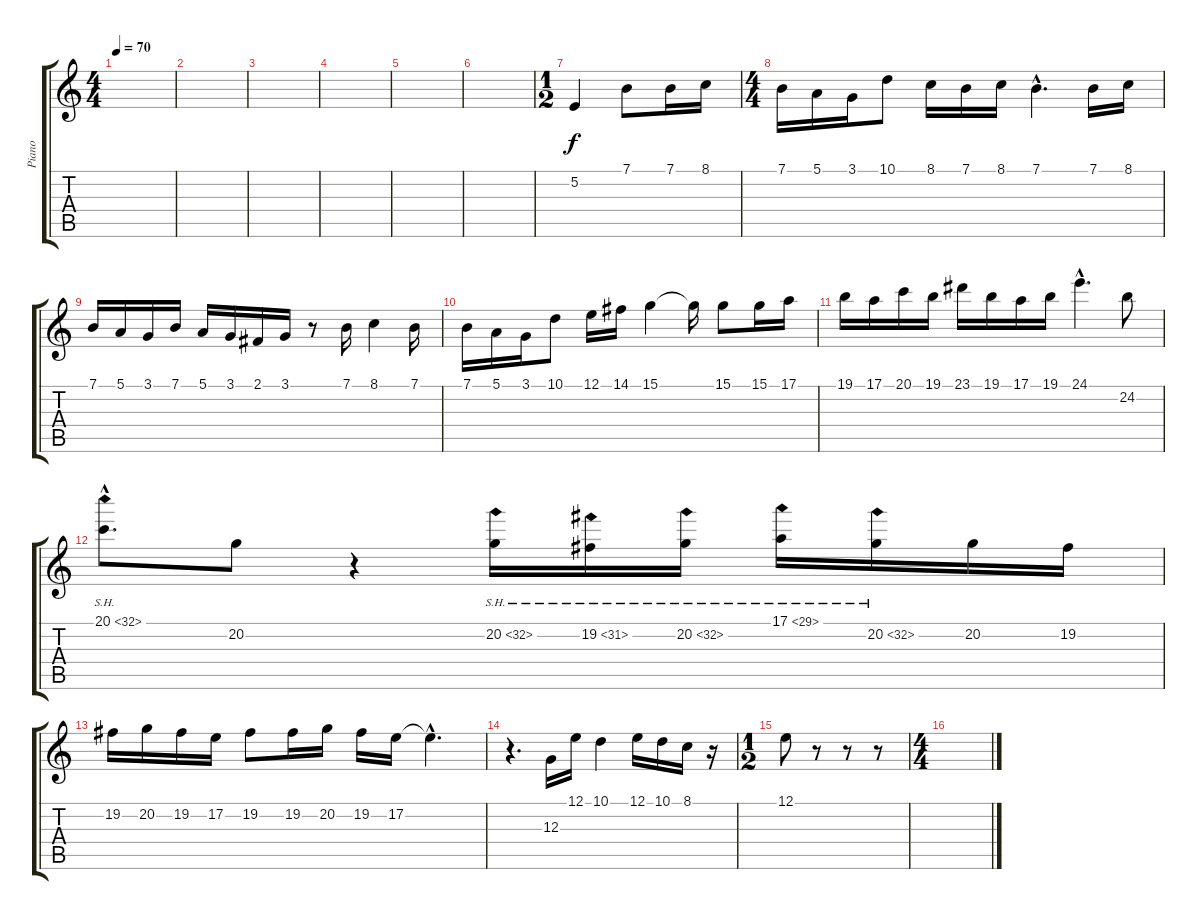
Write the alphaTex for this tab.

\track ("Piano" "Piano") {instrument acousticgrandpiano}
\staff {score tabs}
\tuning (E4 B3 G3 D3 A2 E2) {hide}
\ts (4 4)
\tempo 70
\clef g2
\ks c
|
|
|
|
|
|
\ts (1 2)
5.2.4 7.1.8 7.1.16 8.1.16 |
\ts (4 4)
7.1.16 5.1.16 3.1.16 10.1.8 8.1.16 7.1.16 8.1.16 7.1{hac}.4{d} 7.1.16 8.1.16 |
7.1.16 5.1.16 3.1.16 7.1.16 5.1.16 3.1.16 2.1.16 3.1.16 r.8 7.1.16 8.1.4 7.1.16 |
7.1.16 5.1.16 3.1.16 10.1.8 12.1.16 14.1.16 15.1.4 15.1{t}.16 15.1.8 15.1.16 17.1.16 |
19.1.16 17.1.16 20.1.16 19.1.16 23.1.16 19.1.16 17.1.16 19.1.16 24.1{hac}.4{d} 24.2.8 |
20.1{sh 12 hac}.8{d} 20.2.8 r.4 20.2{sh 12}.16 19.2{sh 12}.16 20.2{sh 12}.16 17.1{sh 12}.16 20.2{sh 12}.16 20.2.16 19.2.16 |
19.2.16 20.2.16 19.2.16 17.2.16 19.2.8 19.2.16 20.2.16 19.2.16 17.2.16 17.2{hac t}.4{d} |
r.4{d} 12.3.16 12.1.16 10.1.4 12.1.16 10.1.16 8.1.16 r.16 |
\ts (1 2)
12.1.8 r.8 r.8 r.8 |
\ts (4 4)
